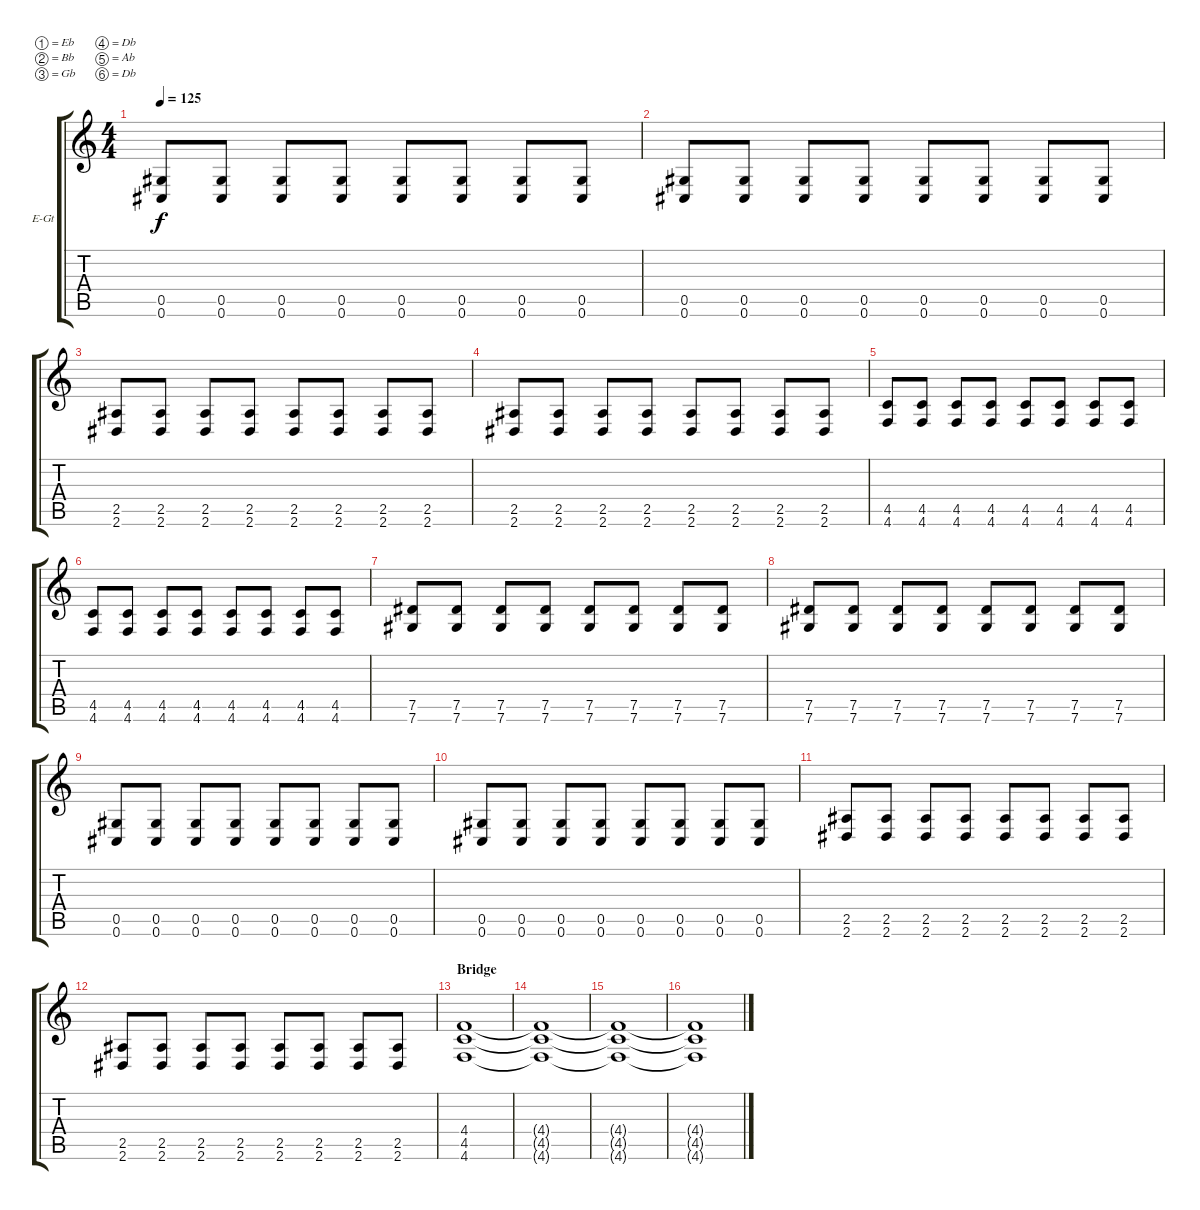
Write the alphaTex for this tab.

\defaultSystemsLayout 4
\bracketExtendMode groupsimilarinstruments
\firstSystemTrackNameOrientation horizontal
\otherSystemsTrackNameOrientation horizontal
\track ("Jack" "E-Gt") {instrument distortionguitar}
\staff {score tabs}
\tuning (Eb4 Bb3 Gb3 Db3 Ab2 Db2)
\ts (4 4)
\tempo 125
\clef g2
\ks c
(0.5 0.6).8{dy f} (0.5 0.6).8 (0.5 0.6).8 (0.5 0.6).8 (0.5 0.6).8 (0.5 0.6).8 (0.5 0.6).8 (0.5 0.6).8 |
(0.5 0.6).8 (0.5 0.6).8 (0.5 0.6).8 (0.5 0.6).8 (0.5 0.6).8 (0.5 0.6).8 (0.5 0.6).8 (0.5 0.6).8 |
(2.5 2.6).8 (2.5 2.6).8 (2.5 2.6).8 (2.5 2.6).8 (2.5 2.6).8 (2.5 2.6).8 (2.5 2.6).8 (2.5 2.6).8 |
(2.5 2.6).8 (2.5 2.6).8 (2.5 2.6).8 (2.5 2.6).8 (2.5 2.6).8 (2.5 2.6).8 (2.5 2.6).8 (2.5 2.6).8 |
(4.5 4.6).8 (4.5 4.6).8 (4.5 4.6).8 (4.5 4.6).8 (4.5 4.6).8 (4.5 4.6).8 (4.5 4.6).8 (4.5 4.6).8 |
(4.5 4.6).8 (4.5 4.6).8 (4.5 4.6).8 (4.5 4.6).8 (4.5 4.6).8 (4.5 4.6).8 (4.5 4.6).8 (4.5 4.6).8 |
(7.5 7.6).8 (7.5 7.6).8 (7.5 7.6).8 (7.5 7.6).8 (7.5 7.6).8 (7.5 7.6).8 (7.5 7.6).8 (7.5 7.6).8 |
(7.5 7.6).8 (7.5 7.6).8 (7.5 7.6).8 (7.5 7.6).8 (7.5 7.6).8 (7.5 7.6).8 (7.5 7.6).8 (7.5 7.6).8 |
(0.5 0.6).8 (0.5 0.6).8 (0.5 0.6).8 (0.5 0.6).8 (0.5 0.6).8 (0.5 0.6).8 (0.5 0.6).8 (0.5 0.6).8 |
(0.5 0.6).8 (0.5 0.6).8 (0.5 0.6).8 (0.5 0.6).8 (0.5 0.6).8 (0.5 0.6).8 (0.5 0.6).8 (0.5 0.6).8 |
(2.5 2.6).8 (2.5 2.6).8 (2.5 2.6).8 (2.5 2.6).8 (2.5 2.6).8 (2.5 2.6).8 (2.5 2.6).8 (2.5 2.6).8 |
(2.5 2.6).8 (2.5 2.6).8 (2.5 2.6).8 (2.5 2.6).8 (2.5 2.6).8 (2.5 2.6).8 (2.5 2.6).8 (2.5 2.6).8 |
\section ("" "Bridge")
(4.6 4.5 4.4).1 |
(4.6{t} 4.5{t} 4.4{t}).1 |
(4.6{t} 4.5{t} 4.4{t}).1 |
(4.6{t} 4.5{t} 4.4{t}).1
